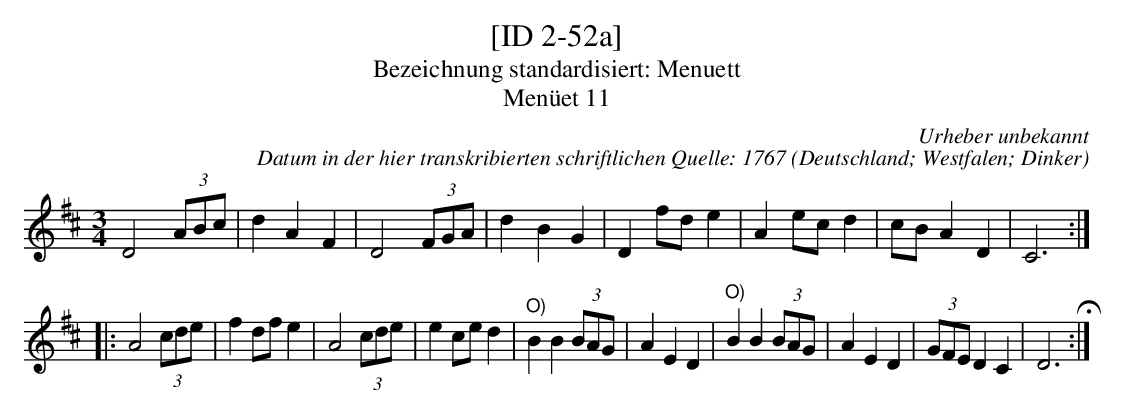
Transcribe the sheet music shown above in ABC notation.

X:1
T:[ID 2-52a]
T:Bezeichnung standardisiert: Menuett
T:Men\"uet 11
C:Urheber unbekannt
C:Datum in der hier transkribierten schriftlichen Quelle: 1767
O:Deutschland; Westfalen; Dinker
L:1/8
M:3/4
K:D
D4(3ABc | d2A2F2 | D4(3FGA | d2B2G2 | D2fde2 | A2ecd2 | cBA2D2 | C6 ::
A4(3cde | f2dfe2 | A4(3cde | e2ced2 | \
"^O)"B2B2(3BAG | A2E2D2 | \
"^O)"B2B2(3BAG | A2E2D2 | (3GFED2C2 | D6 H:|
